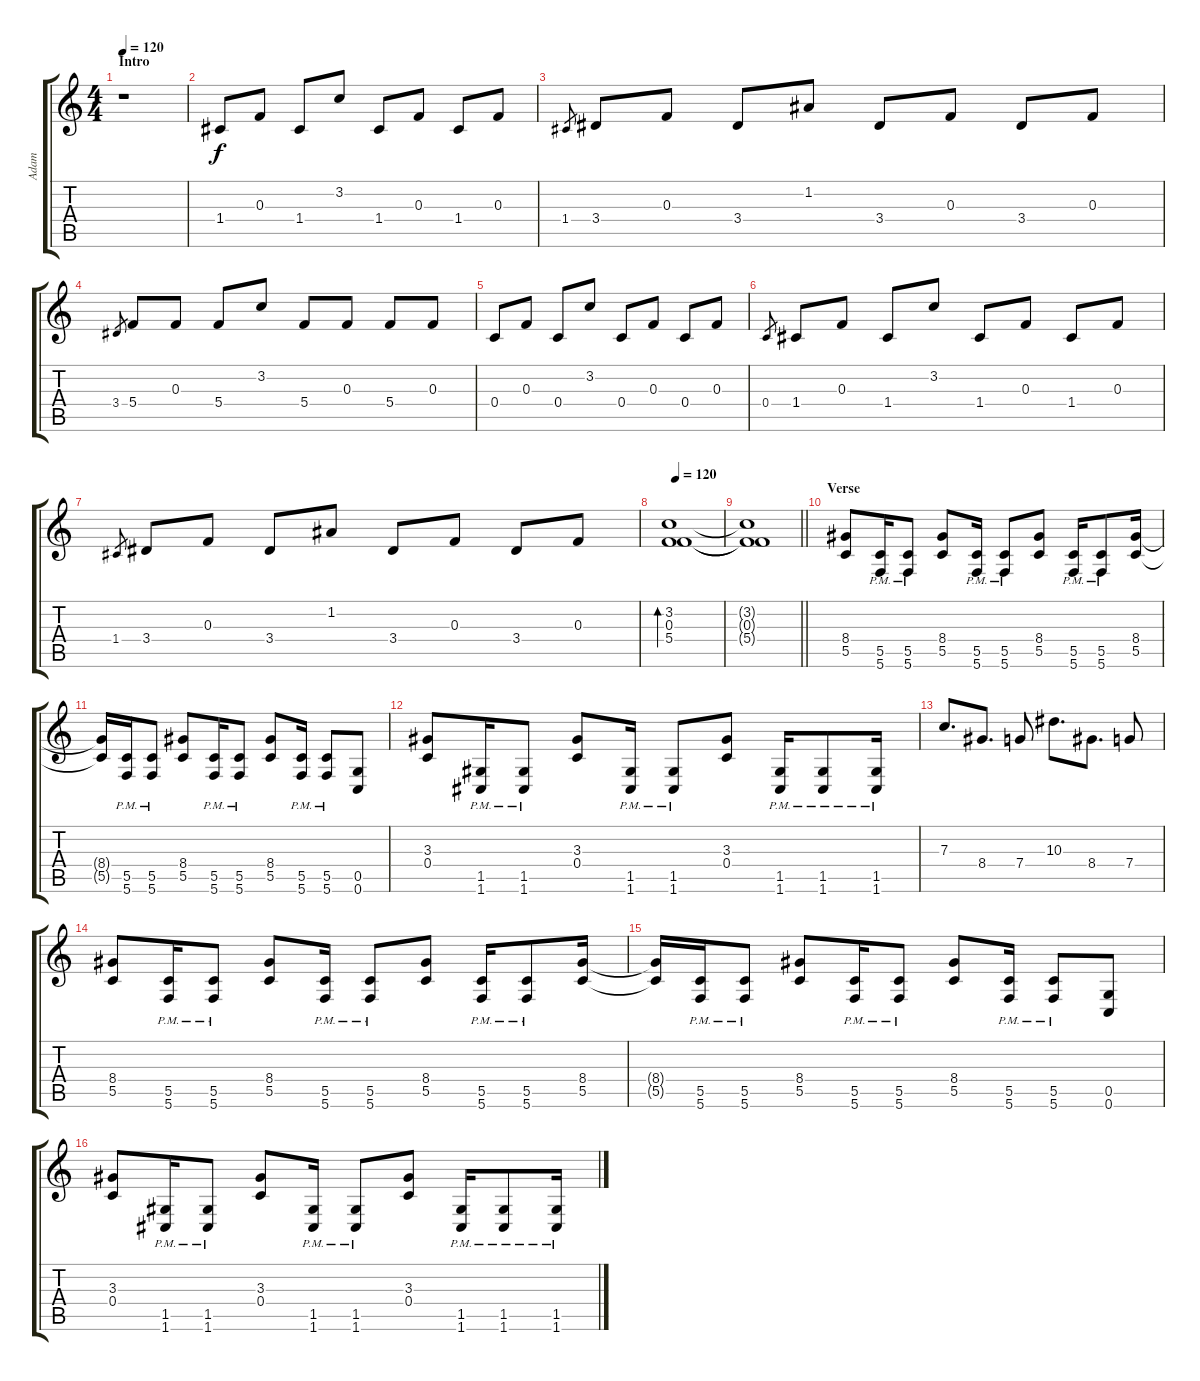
\track ("Adam" "Adam") {instrument distortionguitar}
\staff {score tabs}
\tuning (D4 A3 F3 C3 G2 C2) {hide}
\ts (4 4)
\section ("" "Intro")
\tempo 120
\tempo 130
\tempo 120
\clef g2
\ks c
r.1{dy f instrument distortionguitar} |
1.4.8{instrument acousticguitarsteel} 0.3.8 1.4.8 3.2.8 1.4.8 0.3.8 1.4.8 0.3.8 |
1.4.8{gr} 3.4.8 0.3.8 3.4.8 1.2.8 3.4.8 0.3.8 3.4.8 0.3.8 |
3.4.8{gr} 5.4.8 0.3.8 5.4.8 3.2.8 5.4.8 0.3.8 5.4.8 0.3.8 |
0.4.8 0.3.8 0.4.8 3.2.8 0.4.8 0.3.8 0.4.8 0.3.8 |
0.4.8{gr} 1.4.8 0.3.8 1.4.8 3.2.8 1.4.8 0.3.8 1.4.8 0.3.8 |
1.4.8{gr} 3.4.8 0.3.8 3.4.8 1.2.8 3.4.8 0.3.8 3.4.8 0.3.8 |
\tempo 120
(3.2 0.3 5.4).1{bd 240} |
\barLineRight lightlight
(3.2{t} 0.3{t} 5.4{t}).1 |
\section ("" "Verse")
(8.4 5.5).8{instrument distortionguitar} (5.5{pm} 5.6{pm}).16 (5.5{pm} 5.6{pm}).8 (8.4 5.5).8 (5.5{pm} 5.6{pm}).16 (5.5{pm} 5.6{pm}).8 (8.4 5.5).8 (5.5{pm} 5.6{pm}).16 (5.5{pm} 5.6{pm}).8 (8.4 5.5).16 |
(8.4{t} 5.5{t}).16 (5.5{pm} 5.6{pm}).16 (5.5{pm} 5.6{pm}).8 (8.4 5.5).8 (5.5{pm} 5.6{pm}).16 (5.5{pm} 5.6{pm}).8 (8.4 5.5).8 (5.5{pm} 5.6{pm}).16 (5.5{pm} 5.6{pm}).8 (0.5 0.6).8 |
(3.3 0.4).8 (1.5{pm} 1.6{pm}).16 (1.5{pm} 1.6{pm}).8 (3.3 0.4).8 (1.5{pm} 1.6{pm}).16 (1.5{pm} 1.6{pm}).8 (3.3 0.4).8 (1.5{pm} 1.6{pm}).16 (1.5{pm} 1.6{pm}).8 (1.5{pm} 1.6{pm}).16 |
7.3.8{d} 8.4.8{d} 7.4.8 10.3.8{d} 8.4.8{d} 7.4.8 |
(8.4 5.5).8 (5.5{pm} 5.6{pm}).16 (5.5{pm} 5.6{pm}).8 (8.4 5.5).8 (5.5{pm} 5.6{pm}).16 (5.5{pm} 5.6{pm}).8 (8.4 5.5).8 (5.5{pm} 5.6{pm}).16 (5.5{pm} 5.6{pm}).8 (8.4 5.5).16 |
(8.4{t} 5.5{t}).16 (5.5{pm} 5.6{pm}).16 (5.5{pm} 5.6{pm}).8 (8.4 5.5).8 (5.5{pm} 5.6{pm}).16 (5.5{pm} 5.6{pm}).8 (8.4 5.5).8 (5.5{pm} 5.6{pm}).16 (5.5{pm} 5.6{pm}).8 (0.5 0.6).8 |
(3.3 0.4).8 (1.5{pm} 1.6{pm}).16 (1.5{pm} 1.6{pm}).8 (3.3 0.4).8 (1.5{pm} 1.6{pm}).16 (1.5{pm} 1.6{pm}).8 (3.3 0.4).8 (1.5{pm} 1.6{pm}).16 (1.5{pm} 1.6{pm}).8 (1.5{pm} 1.6{pm}).16
